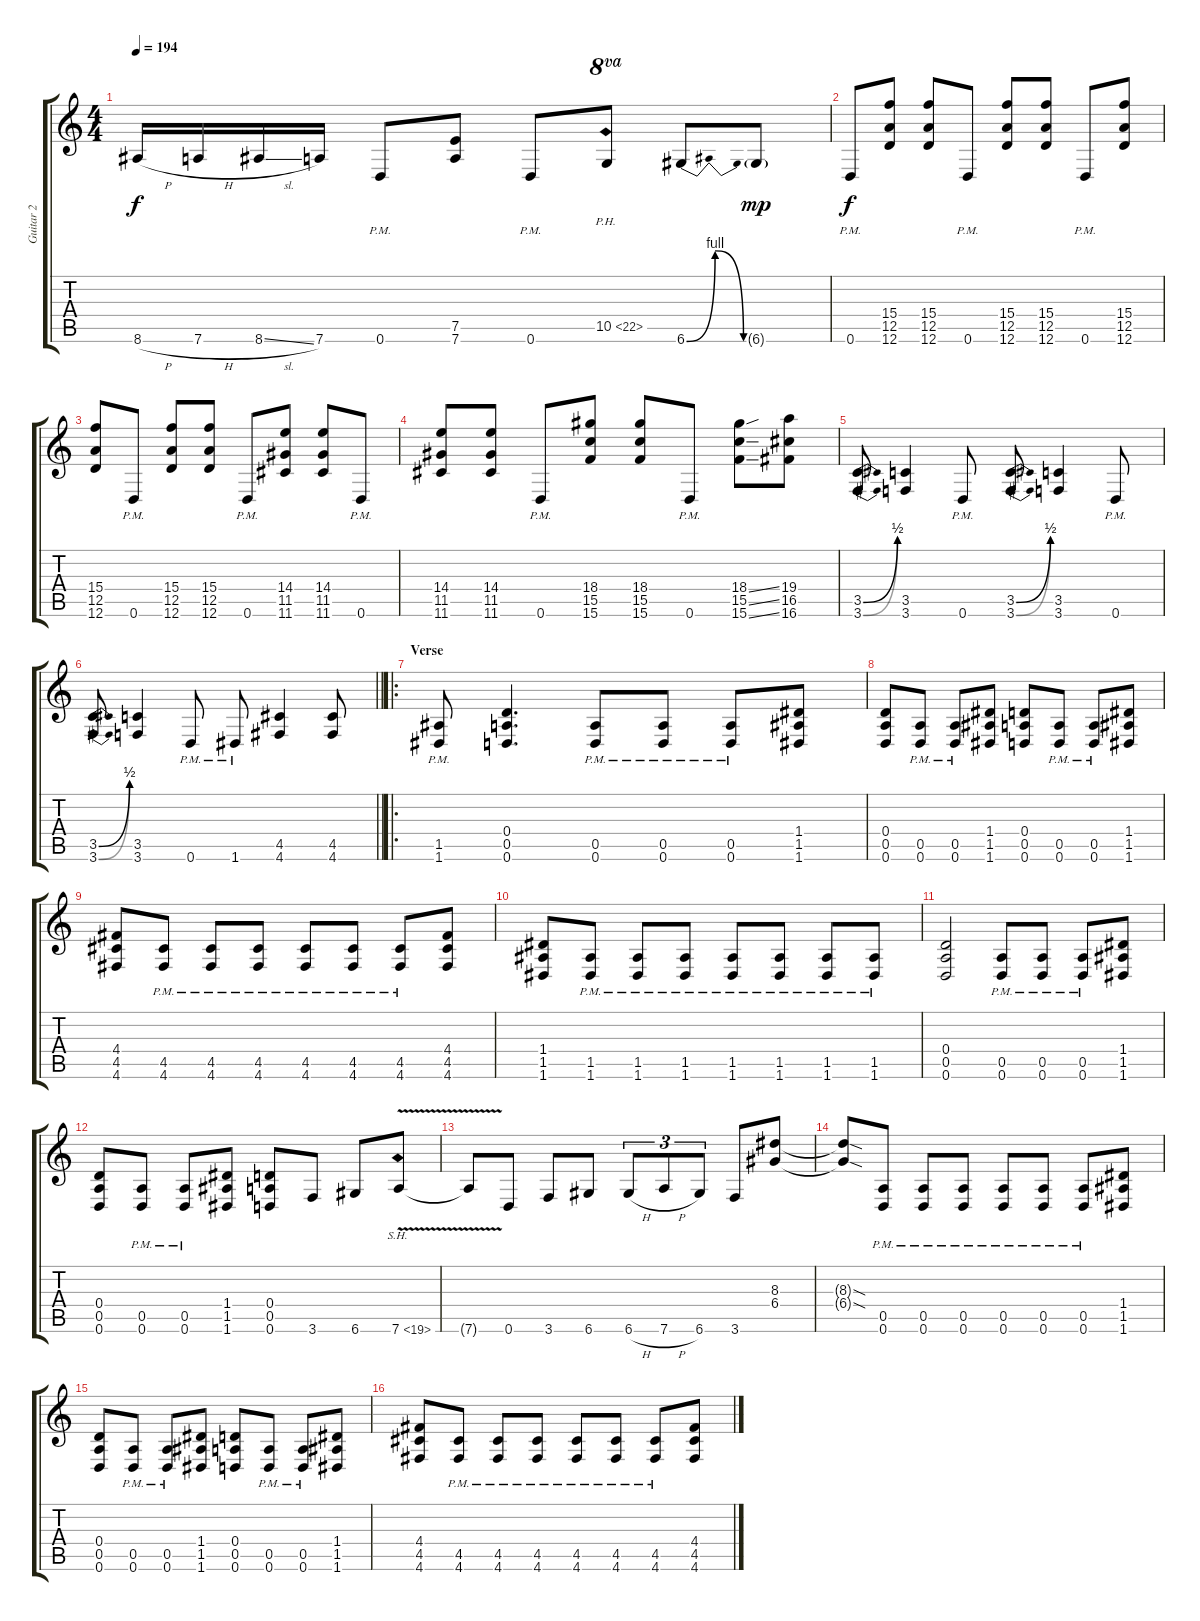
\track ("Guitar 2" "Guitar 2") {instrument distortionguitar}
\staff {score tabs}
\tuning (E4 B3 G3 D3 A2 D2) {hide}
\ts (4 4)
\tempo 194
\clef g2
\ks c
8.6{h}.16{dy f} 7.6{h}.16 8.6{sl}.16 7.6.16 0.6{pm}.8 (7.5 7.6).8 0.6{pm}.8 10.5{ph 12}.8{ot 8va} 6.6{be (bendrelease 0 0 15 4 15 4 60 0)}.8 6.6{g}.8{dy mp} |
0.6{pm}.8{dy f} (15.4 12.5 12.6).8 (15.4 12.5 12.6).8 0.6{pm}.8 (15.4 12.5 12.6).8 (15.4 12.5 12.6).8 0.6{pm}.8 (15.4 12.5 12.6).8 |
(15.4 12.5 12.6).8 0.6{pm}.8 (15.4 12.5 12.6).8 (15.4 12.5 12.6).8 0.6{pm}.8 (14.4 11.5 11.6).8 (14.4 11.5 11.6).8 0.6{pm}.8 |
(14.4 11.5 11.6).8 (14.4 11.5 11.6).8 0.6{pm}.8 (18.4 15.5 15.6).8 (18.4 15.5 15.6).8 0.6{pm}.8 (18.4{ss} 15.5{ss} 15.6{ss}).8 (19.4 16.5 16.6).8 |
(3.5{be (bend 0 0 60 2)} 3.6{be (bend 0 0 60 2)}).8 (3.5 3.6).4 0.6{pm}.8 (3.5{be (bend 0 0 60 2)} 3.6{be (bend 0 0 60 2)}).8 (3.5 3.6).4 0.6{pm}.8 |
\barLineRight lightlight
(3.5{be (bend 0 0 60 2)} 3.6{be (bend 0 0 60 2)}).8 (3.5 3.6).4 0.6{pm}.8 1.6{pm}.8 (4.5 4.6).4 (4.5 4.6).8 |
\ro
\section ("" "Verse")
(1.5 1.6{pm}).8 (0.4 0.5 0.6).4{d} (0.5 0.6{pm}).8 (0.5 0.6{pm}).8 (0.5 0.6{pm}).8 (1.4 1.5 1.6).8 |
(0.4 0.5 0.6).8 (0.5 0.6{pm}).8 (0.5 0.6{pm}).8 (1.4 1.5 1.6).8 (0.4 0.5 0.6).8 (0.5 0.6{pm}).8 (0.5 0.6{pm}).8 (1.4 1.5 1.6).8 |
(4.4 4.5 4.6).8 (4.5{pm} 4.6{pm}).8 (4.5{pm} 4.6{pm}).8 (4.5{pm} 4.6{pm}).8 (4.5{pm} 4.6{pm}).8 (4.5{pm} 4.6{pm}).8 (4.5{pm} 4.6{pm}).8 (4.4 4.5 4.6).8 |
(1.4 1.5 1.6).8 (1.5{pm} 1.6{pm}).8 (1.5{pm} 1.6{pm}).8 (1.5{pm} 1.6{pm}).8 (1.5{pm} 1.6{pm}).8 (1.5{pm} 1.6{pm}).8 (1.5{pm} 1.6{pm}).8 (1.5{pm} 1.6{pm}).8 |
(0.4 0.5 0.6).2 (0.5{pm} 0.6).8 (0.5{pm} 0.6).8 (0.5{pm} 0.6).8 (1.4 1.5 1.6).8 |
(0.4 0.5 0.6).8 (0.5{pm} 0.6).8 (0.5{pm} 0.6).8 (1.4 1.5 1.6).8 (0.4 0.5 0.6).8 3.6.8 6.6.8 7.6{sh 12 v}.8 |
7.6{t}.8 0.6.8 3.6.8 6.6.8 6.6{h}.8{tu (3 2)} 7.6{h}.8{tu (3 2)} 6.6.8{tu (3 2)} 3.6.8 (8.3 6.4).8 |
(8.3{sod t} 6.4{sod t}).8 (0.5{pm} 0.6).8 (0.5{pm} 0.6).8 (0.5{pm} 0.6).8 (0.5{pm} 0.6).8 (0.5{pm} 0.6).8 (0.5{pm} 0.6).8 (1.4 1.5 1.6).8 |
(0.4 0.5 0.6).8 (0.5{pm} 0.6{pm}).8 (0.5{pm} 0.6{pm}).8 (1.4 1.5 1.6).8 (0.4 0.5 0.6).8 (0.5{pm} 0.6{pm}).8 (0.5{pm} 0.6{pm}).8 (1.4 1.5 1.6).8 |
(4.4 4.5 4.6).8 (4.5{pm} 4.6{pm}).8 (4.5{pm} 4.6{pm}).8 (4.5{pm} 4.6{pm}).8 (4.5{pm} 4.6{pm}).8 (4.5{pm} 4.6{pm}).8 (4.5{pm} 4.6{pm}).8 (4.4 4.5 4.6).8
